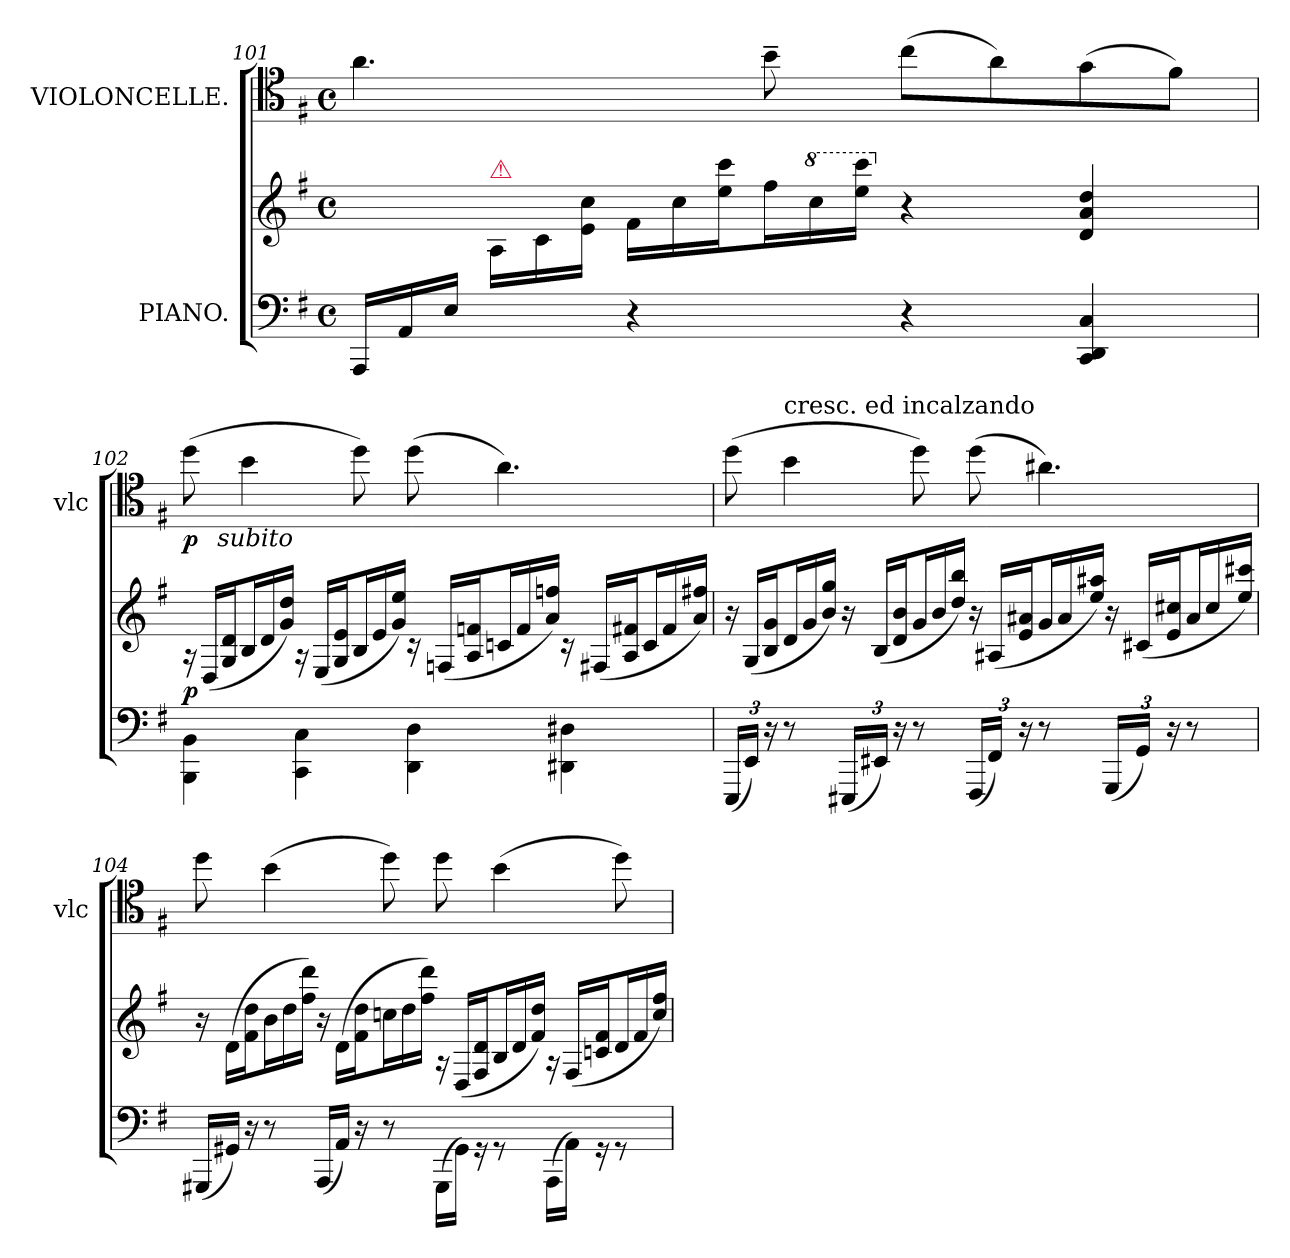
**kern	**kern	**dynam	**kern	**dynam
*part2	*part2	*part2	*part1	*part1
*staff3	*staff2	*staff2/3	*staff1	*staff1
*I"PIANO.	*	*	*I"VIOLONCELLE.	*
*	*	*	*I'vlc	*
*clefF4	*clefG2	*	*clefC4	*
*k[f#]	*k[f#]	*	*k[f#]	*
*M4/4	*M4/4	*	*M4/4	*
*met(c)	*met(c)	*	*met(c)	*
*Xtuplet	*	*	*	*
=101	=101	=101	=101	=101
24AAA/LL	8ryy	.	4.a\	.
24AA/	.	.	.	.
24E/JJ	.	.	.	.
*	*Xtuplet	*	*	*
!	!LO:TX:a:color=crimson:t=⚠	!	!	!
24ryy	24A/LL	.	.	.
24ryy	24c\	.	.	.
24ryy	24e\ 24cc\JJ	.	.	.
4r	24f#\LL	.	.	.
.	24cc\	.	.	.
.	24ee\ 24ccc\J	.	.	.
.	24ff#\L	.	8b~\	.
*	*8va	*	*	*
.	24ccc\	.	.	.
.	24eee\ 24cccc\JJ	.	.	.
*	*X8va	*	*	*
4r	4r	.	(8cc\L	.
.	.	.	8a\)	.
4CC/ 4DD/ 4C/	4d/ 4a/ 4dd/	.	(8g\	.
.	.	.	8f#\J)	.
=102	=102	=102	=102	=102
!	!	!	!	!LO:DY:t=%s subito
4BBB\ 4BB\	24rA	p	(8dd\	p
.	(24D/LL	.	.	.
.	24G/ 24d/J	.	.	.
.	24B/L	.	4b\	.
.	24d/	.	.	.
.	24g/ 24dd/JJ)	.	.	.
4CC\ 4C\	24rA	.	.	.
.	(24E/LL	.	.	.
.	24G/ 24e/J	.	.	.
.	24B/L	.	8dd\)	.
.	24e/	.	.	.
.	24g/ 24ee/JJ)	.	.	.
4DD\ 4D\	24rc	.	(8dd\	.
.	(>24Fn/LL	.	.	.
.	24A/ 24fn/J	.	.	.
.	24cn/L	.	4.a\)	.
.	24f/	.	.	.
.	24a/ 24ffn/JJ)	.	.	.
4DD#X\ 4D#X\	24rc	.	.	.
.	(>24F#X/LL	.	.	.
.	24A/ 24f#X/J	.	.	.
.	24c/L	.	.	.
.	24f#/	.	.	.
.	24a/ 24ff#X/JJ)	.	.	.
=103	=103	=103	=103	=103
*tuplet	*	*	*	*
*Xbrackettup	*	*	*	*
(24EEE/LL	24r	.	(8dd\	.
24EE/JJ)	(24G/LL	.	.	.
24r	24B/ 24g/J	.	.	.
!	!	!	!LO:TX:t=cresc. ed incalzando	!
8r	24d/L	.	4b\	.
.	24g/	.	.	.
.	24b/ 24gg/JJ)	.	.	.
(24EEE#X/LL	24r	.	.	.
24EE#X/JJ)	(24B/LL	.	.	.
24r	24d/ 24b/J	.	.	.
8r	24g/L	.	8dd\)	.
.	24b/	.	.	.
.	24dd/ 24bb/JJ)	.	.	.
(24FFF#/LL	24r	.	(8dd\	.
24FF#/JJ)	(24A#X/LL	.	.	.
24r	24e/ 24a#X/J	.	.	.
8r	24g/L	.	4.a#X\)	.
.	24a#/	.	.	.
.	24ee/ 24aa#X/JJ)	.	.	.
(24GGG/LL	24r	.	.	.
24GG/JJ)	(24c#X/LL	.	.	.
24r	24e/ 24cc#X/J	.	.	.
8r	24a#/L	.	.	.
.	24cc#/	.	.	.
.	24ee/ 24ccc#X/JJ)	.	.	.
=104	=104	=104	=104	=104
*Xtuplet	*	*	*	*
(24GGG#X/LL	24r	.	8dd\	.
24GG#X/JJ)	(24d\LL	.	.	.
24r	24f#\ 24dd\J	.	.	.
8r	24b\L	.	(4b\	.
.	24dd\	.	.	.
.	24ff#\ 24ddd\JJ)	.	.	.
(24AAA/LL	24r	.	.	.
24AA/JJ)	(24d\LL	.	.	.
24r	24f#\ 24dd\J	.	.	.
8r	24ccn\L	.	8dd\)	.
.	24dd\	.	.	.
.	24ff#\ 24ddd\JJ)	.	.	.
(<24GGG#\LL	24rA	.	8dd\	.
24GG#\JJ)	(>24D/LL	.	.	.
24rGG	24F#/ 24d/J	.	.	.
8rGG	24B/L	.	(4b\	.
.	24d/	.	.	.
.	24f#/ 24dd/JJ)	.	.	.
(<24AAA\LL	24rA	.	.	.
24AA\JJ)	(>24F#/LL	.	.	.
24rGG	24cn/ 24f#/J	.	.	.
8rGG	24d/L	.	8dd\)	.
.	24f#/	.	.	.
.	24cc/ 24ff#/JJ)	.	.	.
=	=	=	=	=
*-	*-	*-	*-	*-
